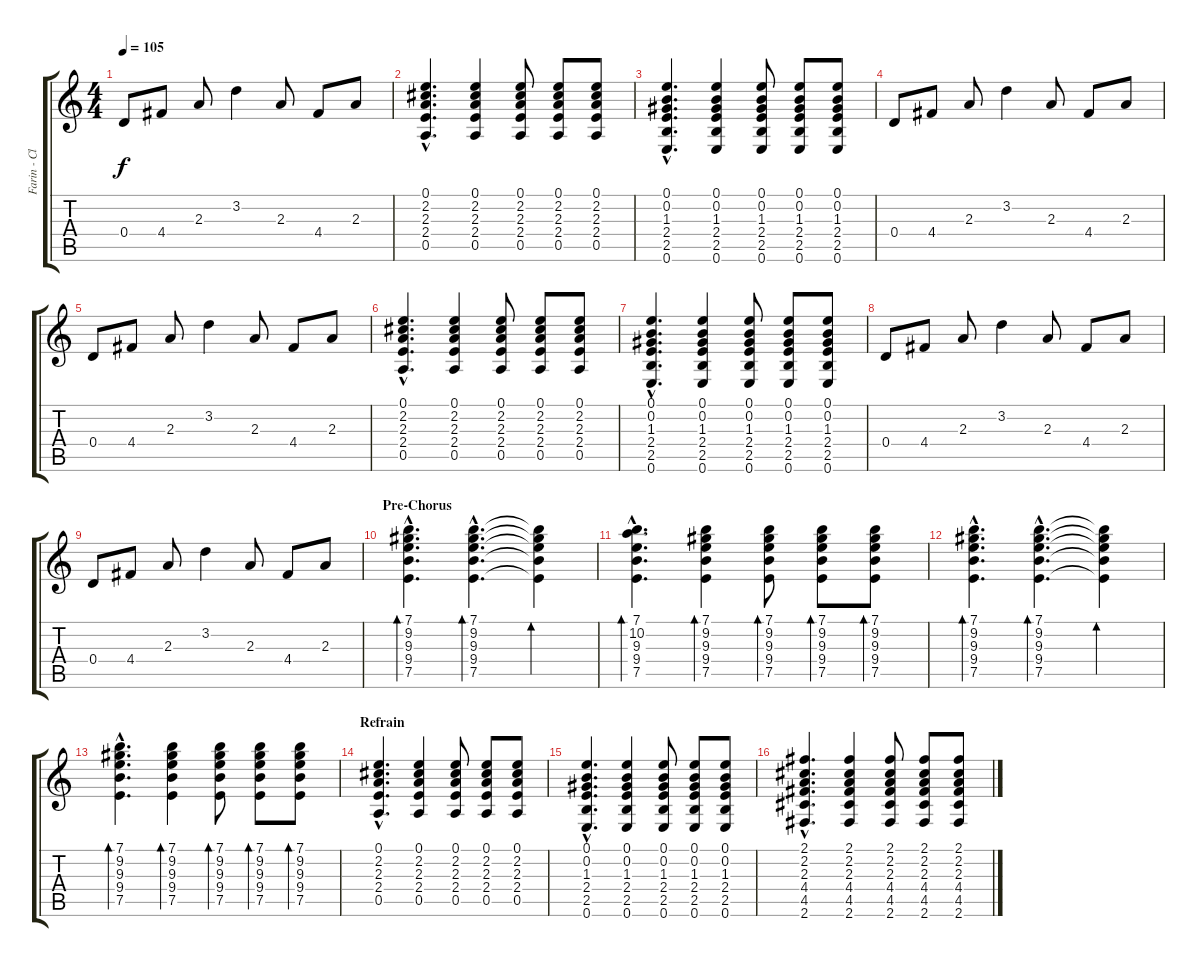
\track ("Farin - Clean" "Farin - Cl") {instrument acousticguitarsteel}
\staff {score tabs}
\tuning (E4 B3 G3 D3 A2 E2) {hide}
\ts (4 4)
\tempo 105
\clef g2
\ks c
0.4.8{dy f} 4.4.8 2.3.8 3.2.4 2.3.8 4.4.8 2.3.8 |
(0.1{hac} 2.2{hac} 2.3{hac} 2.4{hac} 0.5{hac}).4{d} (0.1 2.2 2.3 2.4 0.5).4 (0.1 2.2 2.3 2.4 0.5).8 (0.1 2.2 2.3 2.4 0.5).8 (0.1 2.2 2.3 2.4 0.5).8 |
(0.1{hac} 0.2{hac} 1.3{hac} 2.4{hac} 2.5{hac} 0.6{hac}).4{d} (0.1 0.2 1.3 2.4 2.5 0.6).4 (0.1 0.2 1.3 2.4 2.5 0.6).8 (0.1 0.2 1.3 2.4 2.5 0.6).8 (0.1 0.2 1.3 2.4 2.5 0.6).8 |
0.4.8 4.4.8 2.3.8 3.2.4 2.3.8 4.4.8 2.3.8 |
0.4.8 4.4.8 2.3.8 3.2.4 2.3.8 4.4.8 2.3.8 |
(0.1{hac} 2.2{hac} 2.3{hac} 2.4{hac} 0.5{hac}).4{d} (0.1 2.2 2.3 2.4 0.5).4 (0.1 2.2 2.3 2.4 0.5).8 (0.1 2.2 2.3 2.4 0.5).8 (0.1 2.2 2.3 2.4 0.5).8 |
(0.1{hac} 0.2{hac} 1.3{hac} 2.4{hac} 2.5{hac} 0.6{hac}).4{d} (0.1 0.2 1.3 2.4 2.5 0.6).4 (0.1 0.2 1.3 2.4 2.5 0.6).8 (0.1 0.2 1.3 2.4 2.5 0.6).8 (0.1 0.2 1.3 2.4 2.5 0.6).8 |
0.4.8 4.4.8 2.3.8 3.2.4 2.3.8 4.4.8 2.3.8 |
0.4.8 4.4.8 2.3.8 3.2.4 2.3.8 4.4.8 2.3.8 |
\section ("" "Pre-Chorus")
(7.1{hac} 9.2{hac} 9.3{hac} 9.4{hac} 7.5{hac}).4{d bd 30} (7.1{hac} 9.2{hac} 9.3{hac} 9.4{hac} 7.5{hac}).4{d bd 30} (7.1{t} 9.2{t} 9.3{t} 9.4{t} 7.5{t}).4{bd 30} |
(7.1{hac} 10.2{hac} 9.3{hac} 9.4{hac} 7.5{hac}).4{d bd 30} (7.1 9.2 9.3 9.4 7.5).4{bd 30} (7.1 9.2 9.3 9.4 7.5).8{bd 30} (7.1 9.2 9.3 9.4 7.5).8{bd 30} (7.1 9.2 9.3 9.4 7.5).8{bd 30} |
(7.1{hac} 9.2{hac} 9.3{hac} 9.4{hac} 7.5{hac}).4{d bd 30} (7.1{hac} 9.2{hac} 9.3{hac} 9.4{hac} 7.5{hac}).4{d bd 30} (7.1{t} 9.2{t} 9.3{t} 9.4{t} 7.5{t}).4{bd 30} |
(7.1{hac} 9.2{hac} 9.3{hac} 9.4{hac} 7.5{hac}).4{d bd 30} (7.1 9.2 9.3 9.4 7.5).4{bd 30} (7.1 9.2 9.3 9.4 7.5).8{bd 30} (7.1 9.2 9.3 9.4 7.5).8{bd 30} (7.1 9.2 9.3 9.4 7.5).8{bd 30} |
\section ("" "Refrain")
(0.1{hac} 2.2{hac} 2.3{hac} 2.4{hac} 0.5{hac}).4{d} (0.1 2.2 2.3 2.4 0.5).4 (0.1 2.2 2.3 2.4 0.5).8 (0.1 2.2 2.3 2.4 0.5).8 (0.1 2.2 2.3 2.4 0.5).8 |
(0.1{hac} 0.2{hac} 1.3{hac} 2.4{hac} 2.5{hac} 0.6{hac}).4{d} (0.1 0.2 1.3 2.4 2.5 0.6).4 (0.1 0.2 1.3 2.4 2.5 0.6).8 (0.1 0.2 1.3 2.4 2.5 0.6).8 (0.1 0.2 1.3 2.4 2.5 0.6).8 |
(2.1{hac} 2.2{hac} 2.3{hac} 4.4{hac} 4.5{hac} 2.6{hac}).4{d} (2.1 2.2 2.3 4.4 4.5 2.6).4 (2.1 2.2 2.3 4.4 4.5 2.6).8 (2.1 2.2 2.3 4.4 4.5 2.6).8 (2.1 2.2 2.3 4.4 4.5 2.6).8
